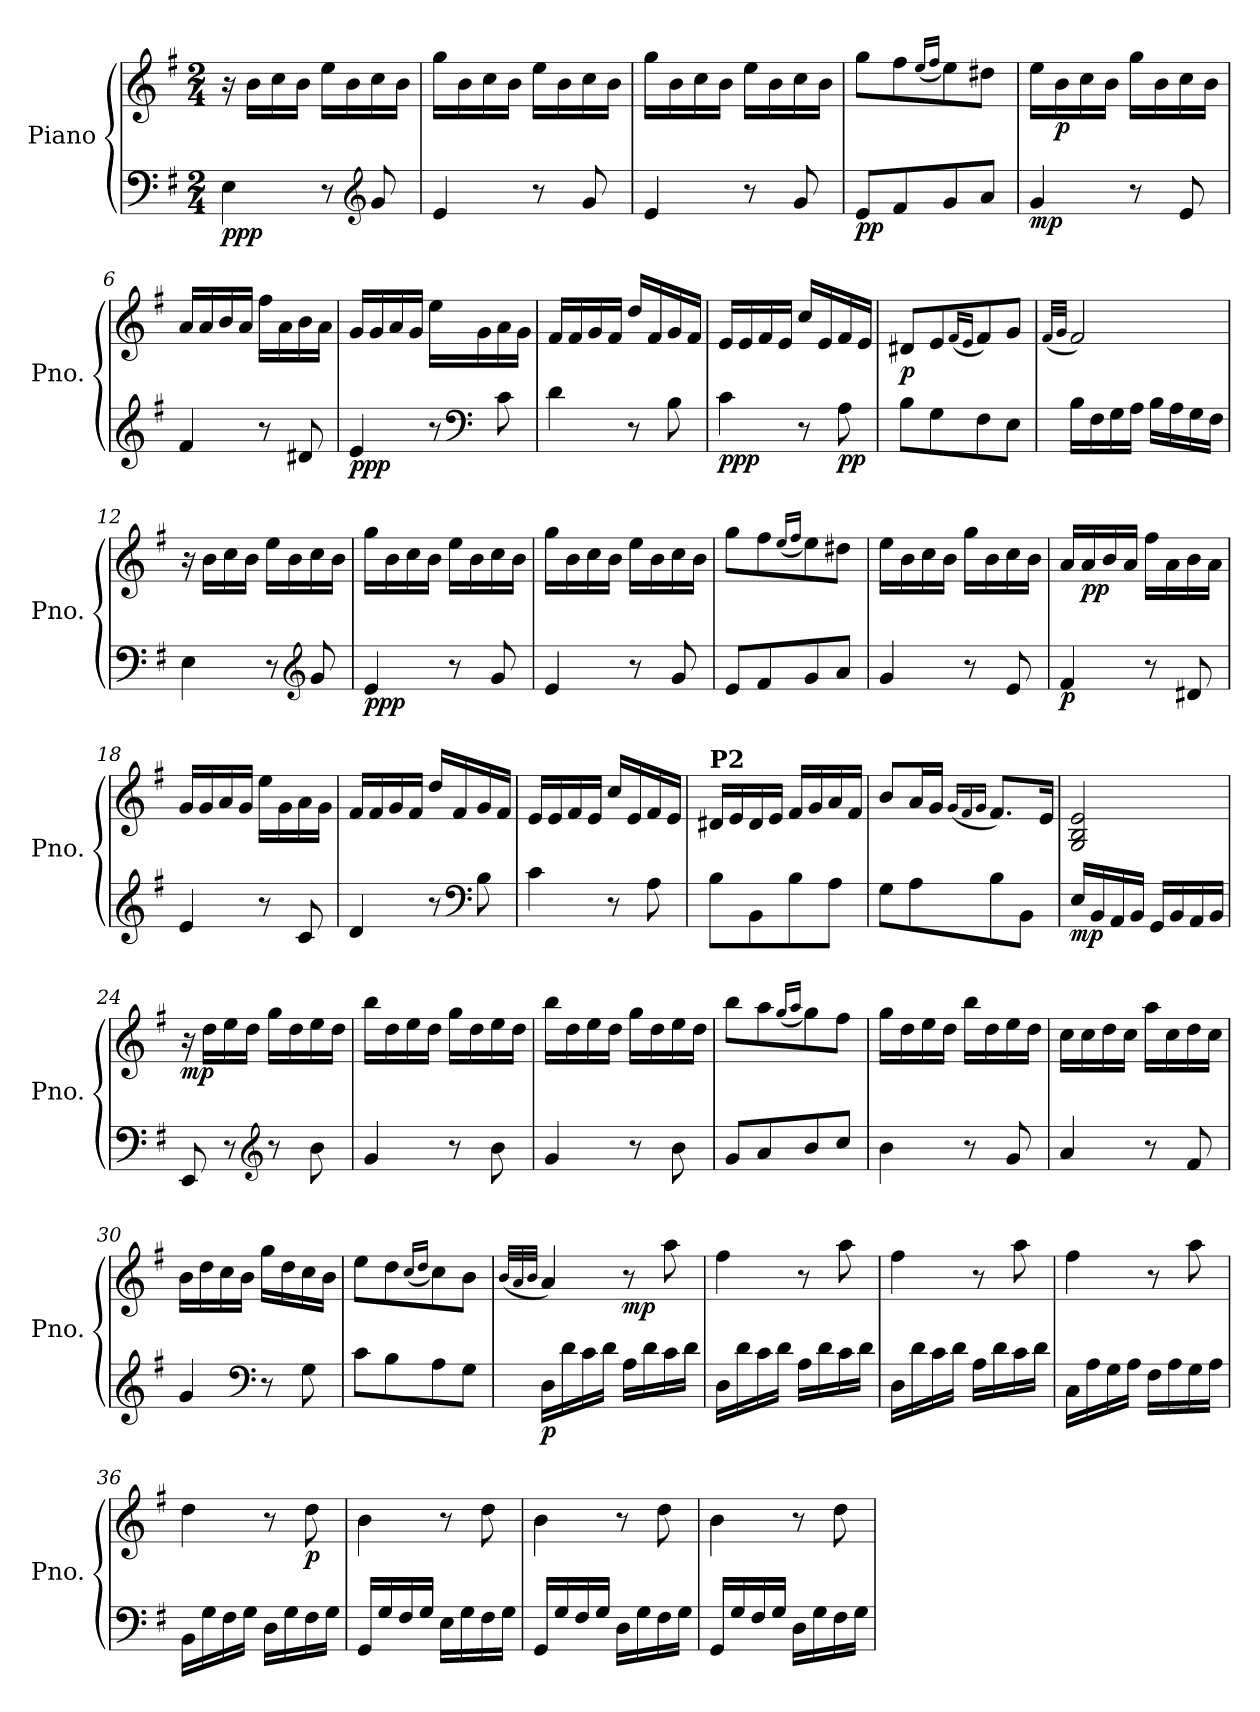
**kern	**kern	**dynam
*part1	*part1	*part1
*staff2	*staff1	*staff1/2
*I"Piano	*	*
*I'Pno.	*	*
*clefF4	*clefG2	*
*k[f#]	*k[f#]	*
*M2/4	*M2/4	*
=1	=1	=1
!	!	!LO:DY:b=2
!	!	!LO:DY:n=1:b
4E\	16r	p pp
.	16b\LL	.
.	16cc\	.
.	16b\JJ	.
8r	16ee\LL	.
.	16b\	.
*clefG2	*	*
8g/	16cc\	.
.	16b\JJ	.
=2	=2	=2
4e/	16gg\LL	.
.	16b\	.
.	16cc\	.
.	16b\JJ	.
8r	16ee\LL	.
.	16b\	.
8g/	16cc\	.
.	16b\JJ	.
=3	=3	=3
4e/	16gg\LL	.
.	16b\	.
.	16cc\	.
.	16b\JJ	.
8r	16ee\LL	.
.	16b\	.
8g/	16cc\	.
.	16b\JJ	.
=4	=4	=4
!	!	!LO:DY:b=2
8e/L	8gg\L	pp
8f#/	8ff#\	.
.	(<16qee/LL	.
.	16qff#/JJ	.
8g/	8ee\)	.
8a/J	8dd#X\J	.
=5	=5	=5
!	!	!LO:DY:b=2
4g/	16ee\LL	mp
!	!	!LO:DY:b
.	16b\	p
.	16cc\	.
.	16b\JJ	.
8r	16gg\LL	.
.	16b\	.
8e/	16cc\	.
.	16b\JJ	.
!!LO:LB:g=z
=6	=6	=6
4f#/	16a/LL	.
.	16a/	.
.	16b/	.
.	16a/JJ	.
8r	16ff#\LL	.
.	16a\	.
8d#X/	16b\	.
.	16a\JJ	.
=7	=7	=7
!	!	!LO:DY:b=2
!	!	!LO:DY:n=1:b
4e/	16g/LL	p pp
.	16g/	.
.	16a/	.
.	16g/JJ	.
8r	16ee\LL	.
*clefF4	*	*
.	16g\	.
8c\	16a\	.
.	16g\JJ	.
=8	=8	=8
4d\	16f#/LL	.
.	16f#/	.
.	16g/	.
.	16f#/JJ	.
8r	16dd/LL	.
.	16f#/	.
8B\	16g/	.
.	16f#/JJ	.
=9	=9	=9
!	!	!LO:DY:b=2
!	!	!LO:DY:n=1:b
4c\	16e/LL	p pp
.	16e/	.
.	16f#/	.
.	16e/JJ	.
8r	16cc/LL	.
.	16e/	.
!	!	!LO:DY:n=2:b=2
8A\	16f#/	pp
.	16e/JJ	.
=10	=10	=10
!	!	!LO:DY:b
8B\L	8d#X/L	p
8G\	8e/	.
.	(<16qf#/LL	.
.	16qe/JJ	.
8F#\	8f#/)	.
8E\J	8g/J	.
!!LO:LB:g=z
=11	=11	=11
.	(<32qf#/LLL	.
.	32qg/JJJ	.
16B\LL	2f#/)	.
16F#\	.	.
16G\	.	.
16A\JJ	.	.
16B\LL	.	.
16A\	.	.
16G\	.	.
16F#\JJ	.	.
=12	=12	=12
4E\	16r	.
.	16b\LL	.
.	16cc\	.
.	16b\JJ	.
8r	16ee\LL	.
.	16b\	.
*clefG2	*	*
8g/	16cc\	.
.	16b\JJ	.
=13	=13	=13
!	!	!LO:DY:b=2
!	!	!LO:DY:n=1:b
4e/	16gg\LL	p pp
.	16b\	.
.	16cc\	.
.	16b\JJ	.
8r	16ee\LL	.
.	16b\	.
8g/	16cc\	.
.	16b\JJ	.
=14	=14	=14
4e/	16gg\LL	.
.	16b\	.
.	16cc\	.
.	16b\JJ	.
8r	16ee\LL	.
.	16b\	.
8g/	16cc\	.
.	16b\JJ	.
=15	=15	=15
8e/L	8gg\L	.
8f#/	8ff#\	.
.	(<16qee/LL	.
.	16qff#/JJ	.
8g/	8ee\)	.
8a/J	8dd#X\J	.
!!LO:LB:g=z
=16	=16	=16
4g/	16ee\LL	.
.	16b\	.
.	16cc\	.
.	16b\JJ	.
8r	16gg\LL	.
.	16b\	.
8e/	16cc\	.
.	16b\JJ	.
=17	=17	=17
!	!	!LO:DY:b=2
4f#/	16a/LL	p
!	!	!LO:DY:b
.	16a/	pp
.	16b/	.
.	16a/JJ	.
8r	16ff#\LL	.
.	16a\	.
8d#X/	16b\	.
.	16a\JJ	.
=18	=18	=18
4e/	16g/LL	.
.	16g/	.
.	16a/	.
.	16g/JJ	.
8r	16ee\LL	.
.	16g\	.
8c/	16a\	.
.	16g\JJ	.
=19	=19	=19
4d/	16f#/LL	.
.	16f#/	.
.	16g/	.
.	16f#/JJ	.
8r	16dd/LL	.
.	16f#/	.
*clefF4	*	*
8B\	16g/	.
.	16f#/JJ	.
=20	=20	=20
4c\	16e/LL	.
.	16e/	.
.	16f#/	.
.	16e/JJ	.
8r	16cc/LL	.
.	16e/	.
8A\	16f#/	.
.	16e/JJ	.
!!LO:LB:g=z
=21	=21	=21
!	!LO:TX:a:B:t=P2	!
8B\L	16d#X/LL	.
.	16e/	.
8BB\	16d#/	.
.	16e/JJ	.
8B\	16f#/LL	.
.	16g/	.
8A\J	16a/	.
.	16f#/JJ	.
=22	=22	=22
8G\L	8b/L	.
8A\	16a/L	.
.	16g/JJ	.
.	(<16qg/LL	.
.	16qf#/	.
.	16qg/JJ	.
8B\	8.f#/L)	.
8BB\J	.	.
.	16e/Jk	.
=23	=23	=23
!	!	!LO:DY:b=2
16E/LL	2G/ 2B/ 2e/	mp
16BB/	.	.
16AA/	.	.
16BB/JJ	.	.
16GG/LL	.	.
16BB/	.	.
16AA/	.	.
16BB/JJ	.	.
=24	=24	=24
!	!	!LO:DY:b
8EE/	16r	mp
.	16dd\LL	.
8r	16ee\	.
.	16dd\JJ	.
*clefG2	*	*
8r	16gg\LL	.
.	16dd\	.
8b\	16ee\	.
.	16dd\JJ	.
=25	=25	=25
4g/	16bb\LL	.
.	16dd\	.
.	16ee\	.
.	16dd\JJ	.
8r	16gg\LL	.
.	16dd\	.
8b\	16ee\	.
.	16dd\JJ	.
!!LO:LB:g=z
=26	=26	=26
4g/	16bb\LL	.
.	16dd\	.
.	16ee\	.
.	16dd\JJ	.
8r	16gg\LL	.
.	16dd\	.
8b\	16ee\	.
.	16dd\JJ	.
=27	=27	=27
8g/L	8bb\L	.
8a/	8aa\	.
.	(<16qgg/LL	.
.	16qaa/JJ	.
8b/	8gg\)	.
8cc/J	8ff#\J	.
=28	=28	=28
4b\	16gg\LL	.
.	16dd\	.
.	16ee\	.
.	16dd\JJ	.
8r	16bb\LL	.
.	16dd\	.
8g/	16ee\	.
.	16dd\JJ	.
=29	=29	=29
4a/	16cc\LL	.
.	16cc\	.
.	16dd\	.
.	16cc\JJ	.
8r	16aa\LL	.
.	16cc\	.
8f#/	16dd\	.
.	16cc\JJ	.
=30	=30	=30
4g/	16b\LL	.
.	16dd\	.
.	16cc\	.
.	16b\JJ	.
*clefF4	*	*
8r	16gg\LL	.
.	16dd\	.
8G\	16cc\	.
.	16b\JJ	.
=31	=31	=31
8c\L	8ee\L	.
8B\	8dd\	.
.	(<16qcc/LL	.
.	16qdd/JJ	.
8A\	8cc\)	.
8G\J	8b\J	.
!!LO:PB:g=z
=32	=32	=32
.	(<32qb/LLL	.
.	32qa/	.
.	32qb/JJJ	.
!	!	!LO:DY:b=2
16D\LL	4a/)	p
16d\	.	.
16c\	.	.
16d\JJ	.	.
!	!	!LO:DY:b
16A\LL	8r	mp
16d\	.	.
16c\	8aa\	.
16d\JJ	.	.
=33	=33	=33
16D\LL	4ff#\	.
16d\	.	.
16c\	.	.
16d\JJ	.	.
16A\LL	8r	.
16d\	.	.
16c\	8aa\	.
16d\JJ	.	.
=34	=34	=34
16D\LL	4ff#\	.
16d\	.	.
16c\	.	.
16d\JJ	.	.
16A\LL	8r	.
16d\	.	.
16c\	8aa\	.
16d\JJ	.	.
=35	=35	=35
16C\LL	4ff#\	.
16A\	.	.
16G\	.	.
16A\JJ	.	.
16F#\LL	8r	.
16A\	.	.
16G\	8aa\	.
16A\JJ	.	.
=36	=36	=36
16BB\LL	4dd\	.
16G\	.	.
16F#\	.	.
16G\JJ	.	.
16D\LL	8r	.
16G\	.	.
!	!	!LO:DY:b
16F#\	8dd\	p
16G\JJ	.	.
!!LO:LB:g=z
=37	=37	=37
16GG/LL	4b\	.
16G/	.	.
16F#/	.	.
16G/JJ	.	.
16E\LL	8r	.
16G\	.	.
16F#\	8dd\	.
16G\JJ	.	.
=38	=38	=38
16GG/LL	4b\	.
16G/	.	.
16F#/	.	.
16G/JJ	.	.
16D\LL	8r	.
16G\	.	.
16F#\	8dd\	.
16G\JJ	.	.
=39	=39	=39
16GG/LL	4b\	.
16G/	.	.
16F#/	.	.
16G/JJ	.	.
16D\LL	8r	.
16G\	.	.
16F#\	8dd\	.
16G\JJ	.	.
=	=	=
*-	*-	*-
